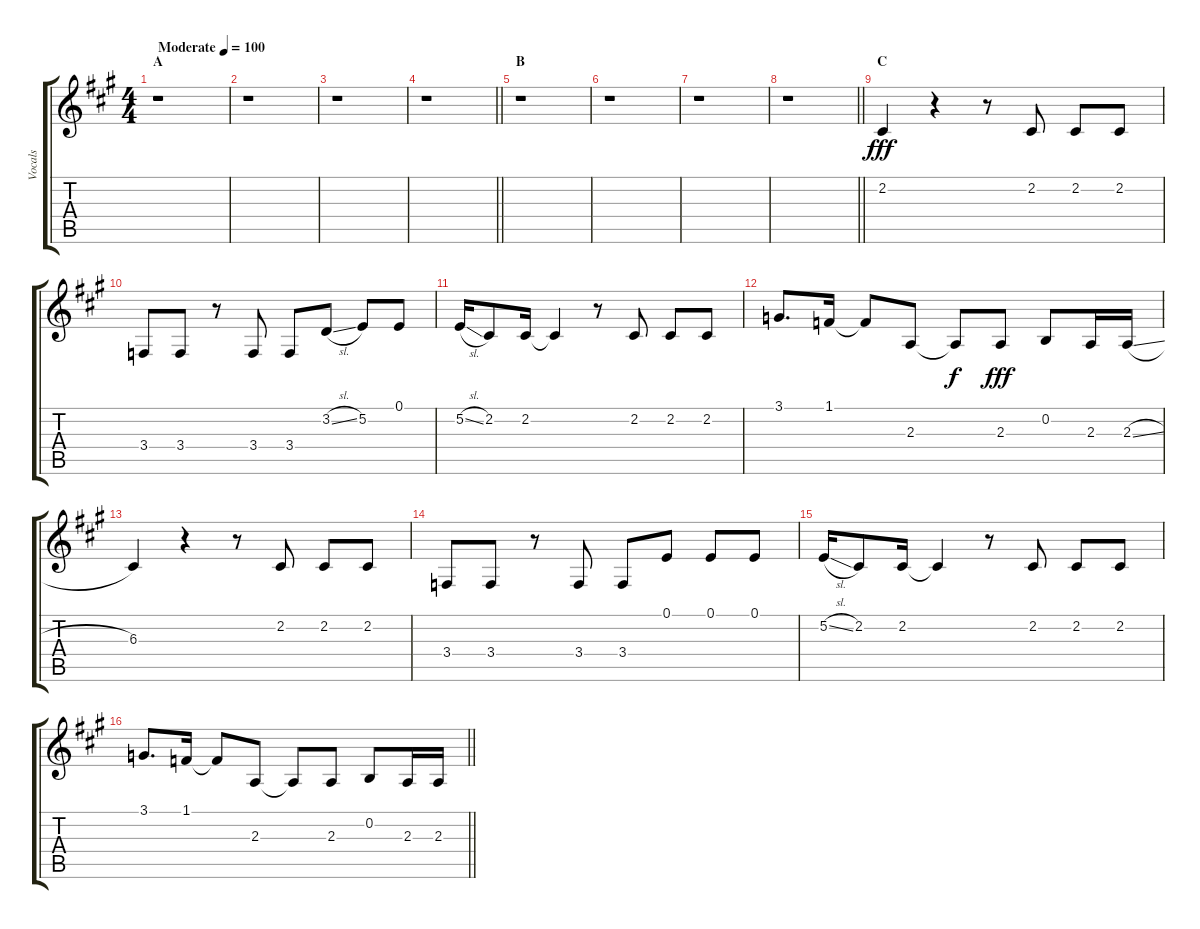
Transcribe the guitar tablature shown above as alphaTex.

\track ("Vocals" "Vocals") {instrument voiceoohs}
\staff {score tabs}
\tuning (E4 B3 G3 D3 A2 E2) {hide}
\ts (4 4)
\section ("" "A")
\tempo (100 "Moderate")
\clef g2
\ks a
r.1{dy fff instrument voiceoohs} |
r.1 |
r.1 |
\barLineRight lightlight
r.1 |
\section ("" "B")
r.1 |
r.1 |
r.1 |
\barLineRight lightlight
r.1 |
\section ("" "C")
2.2.4 r.4 r.8 2.2.8 2.2.8 2.2.8 |
3.4.8 3.4.8 r.8 3.4.8 3.4.8 3.2{sl}.8 5.2.8 0.1.8 |
5.2{sl}.16 2.2.8 2.2.16 2.2{t}.4 r.8 2.2.8 2.2.8 2.2.8 |
3.1.8{d} 1.1.16 1.1{t}.8 2.3.8 2.3{t}.8{dy f} 2.3.8{dy fff} 0.2.8 2.3.16 2.3{sl}.16 |
6.3.4 r.4 r.8 2.2.8 2.2.8 2.2.8 |
3.4.8 3.4.8 r.8 3.4.8 3.4.8 0.1.8 0.1.8 0.1.8 |
5.2{sl}.16 2.2.8 2.2.16 2.2{t}.4 r.8 2.2.8 2.2.8 2.2.8 |
\barLineRight lightlight
3.1.8{d} 1.1.16 1.1{t}.8 2.3.8 2.3{t}.8 2.3.8 0.2.8 2.3.16 2.3{sl}.16
